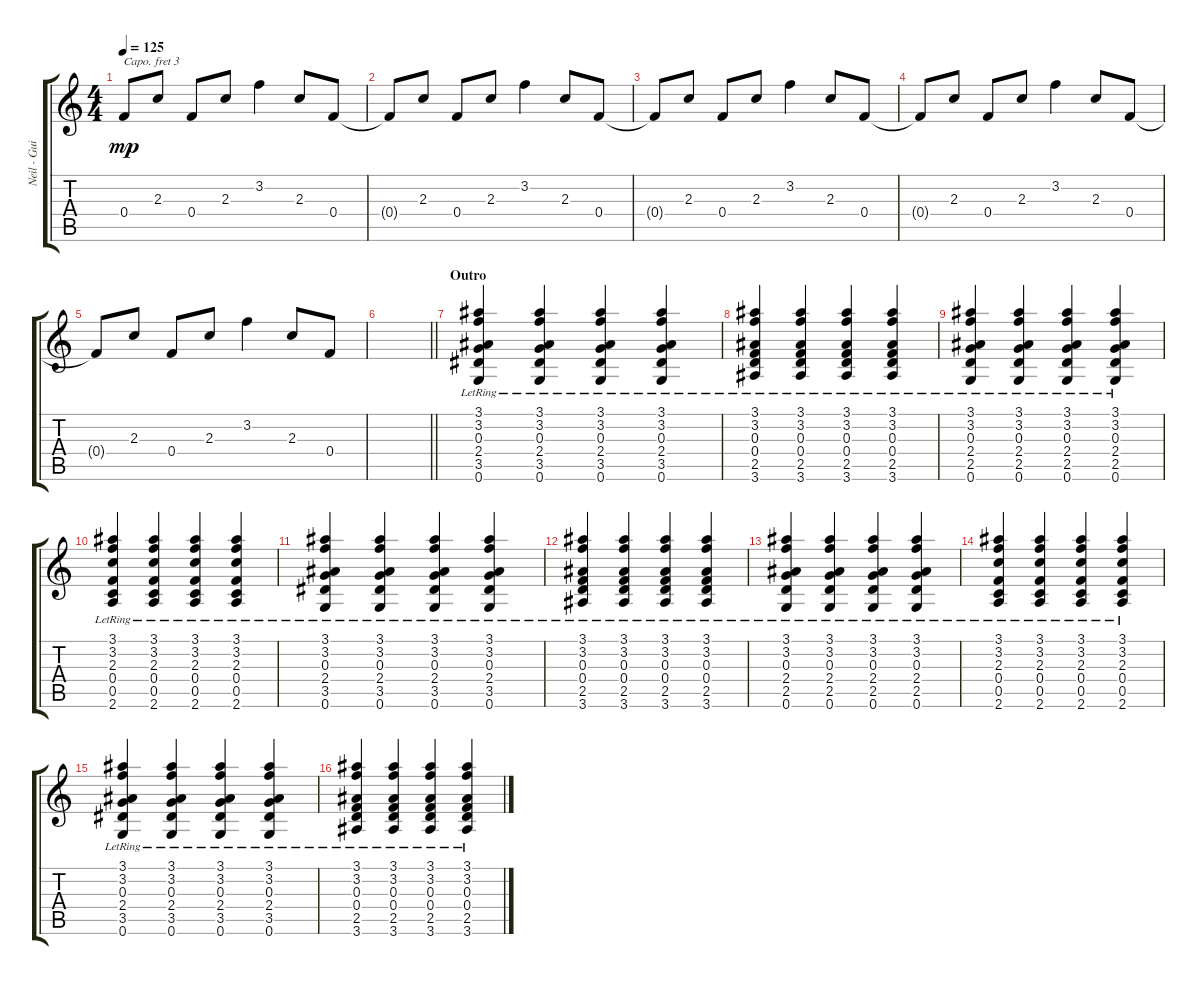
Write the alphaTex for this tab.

\track ("Neil - Guitar" "Neil - Gui") {instrument acousticguitarsteel}
\staff {score tabs}
\capo 3
\tuning (E4 B3 G3 D3 A2 E2) {hide}
\ts (4 4)
\tempo 125
\clef g2
\ks c
0.4{t}.8{dy mp} 2.3.8 0.4.8 2.3.8 3.2.4 2.3.8 0.4.8 |
0.4{t}.8 2.3.8 0.4.8 2.3.8 3.2.4 2.3.8 0.4.8 |
0.4{t}.8 2.3.8 0.4.8 2.3.8 3.2.4 2.3.8 0.4.8 |
0.4{t}.8 2.3.8 0.4.8 2.3.8 3.2.4 2.3.8 0.4.8 |
0.4{t}.8 2.3.8 0.4.8 2.3.8 3.2.4 2.3.8 0.4.8 |
\barLineRight lightlight
|
\section ("" "Outro")
(3.1 3.2 0.3 2.4{lr} 3.5{lr} 0.6{lr}).4{volume 11} (3.1 3.2 0.3 2.4{lr} 3.5{lr} 0.6{lr}).4 (3.1 3.2 0.3 2.4{lr} 3.5{lr} 0.6{lr}).4 (3.1 3.2 0.3 2.4{lr} 3.5{lr} 0.6{lr}).4 |
(3.1 3.2 0.3 0.4{lr} 2.5{lr} 3.6{lr}).4 (3.1 3.2 0.3 0.4{lr} 2.5{lr} 3.6{lr}).4 (3.1 3.2 0.3 0.4{lr} 2.5{lr} 3.6{lr}).4 (3.1 3.2 0.3 0.4{lr} 2.5{lr} 3.6{lr}).4 |
(3.1 3.2 0.3 2.4{lr} 2.5{lr} 0.6).4 (3.1 3.2 0.3 2.4{lr} 2.5{lr} 0.6).4 (3.1 3.2 0.3 2.4{lr} 2.5{lr} 0.6).4 (3.1 3.2 0.3 2.4{lr} 2.5{lr} 0.6).4 |
(3.1 3.2 2.3 0.4{lr} 0.5{lr} 2.6{lr}).4 (3.1 3.2 2.3 0.4{lr} 0.5{lr} 2.6{lr}).4 (3.1 3.2 2.3 0.4{lr} 0.5{lr} 2.6{lr}).4 (3.1 3.2 2.3 0.4{lr} 0.5{lr} 2.6{lr}).4 |
(3.1 3.2 0.3 2.4{lr} 3.5{lr} 0.6{lr}).4 (3.1 3.2 0.3 2.4{lr} 3.5{lr} 0.6{lr}).4 (3.1 3.2 0.3 2.4{lr} 3.5{lr} 0.6{lr}).4 (3.1 3.2 0.3 2.4{lr} 3.5{lr} 0.6{lr}).4 |
(3.1 3.2 0.3 0.4{lr} 2.5{lr} 3.6{lr}).4 (3.1 3.2 0.3 0.4{lr} 2.5{lr} 3.6{lr}).4 (3.1 3.2 0.3 0.4{lr} 2.5{lr} 3.6{lr}).4 (3.1 3.2 0.3 0.4{lr} 2.5{lr} 3.6{lr}).4 |
(3.1 3.2 0.3 2.4{lr} 2.5{lr} 0.6).4 (3.1 3.2 0.3 2.4{lr} 2.5{lr} 0.6).4 (3.1 3.2 0.3 2.4{lr} 2.5{lr} 0.6).4 (3.1 3.2 0.3 2.4{lr} 2.5{lr} 0.6).4 |
(3.1 3.2 2.3 0.4{lr} 0.5{lr} 2.6{lr}).4 (3.1 3.2 2.3 0.4{lr} 0.5{lr} 2.6{lr}).4 (3.1 3.2 2.3 0.4{lr} 0.5{lr} 2.6{lr}).4 (3.1 3.2 2.3 0.4{lr} 0.5{lr} 2.6{lr}).4 |
(3.1 3.2 0.3 2.4{lr} 3.5{lr} 0.6{lr}).4 (3.1 3.2 0.3 2.4{lr} 3.5{lr} 0.6{lr}).4 (3.1 3.2 0.3 2.4{lr} 3.5{lr} 0.6{lr}).4 (3.1 3.2 0.3 2.4{lr} 3.5{lr} 0.6{lr}).4 |
(3.1 3.2 0.3 0.4{lr} 2.5{lr} 3.6{lr}).4 (3.1 3.2 0.3 0.4{lr} 2.5{lr} 3.6{lr}).4 (3.1 3.2 0.3 0.4{lr} 2.5{lr} 3.6{lr}).4 (3.1 3.2 0.3 0.4{lr} 2.5{lr} 3.6{lr}).4
